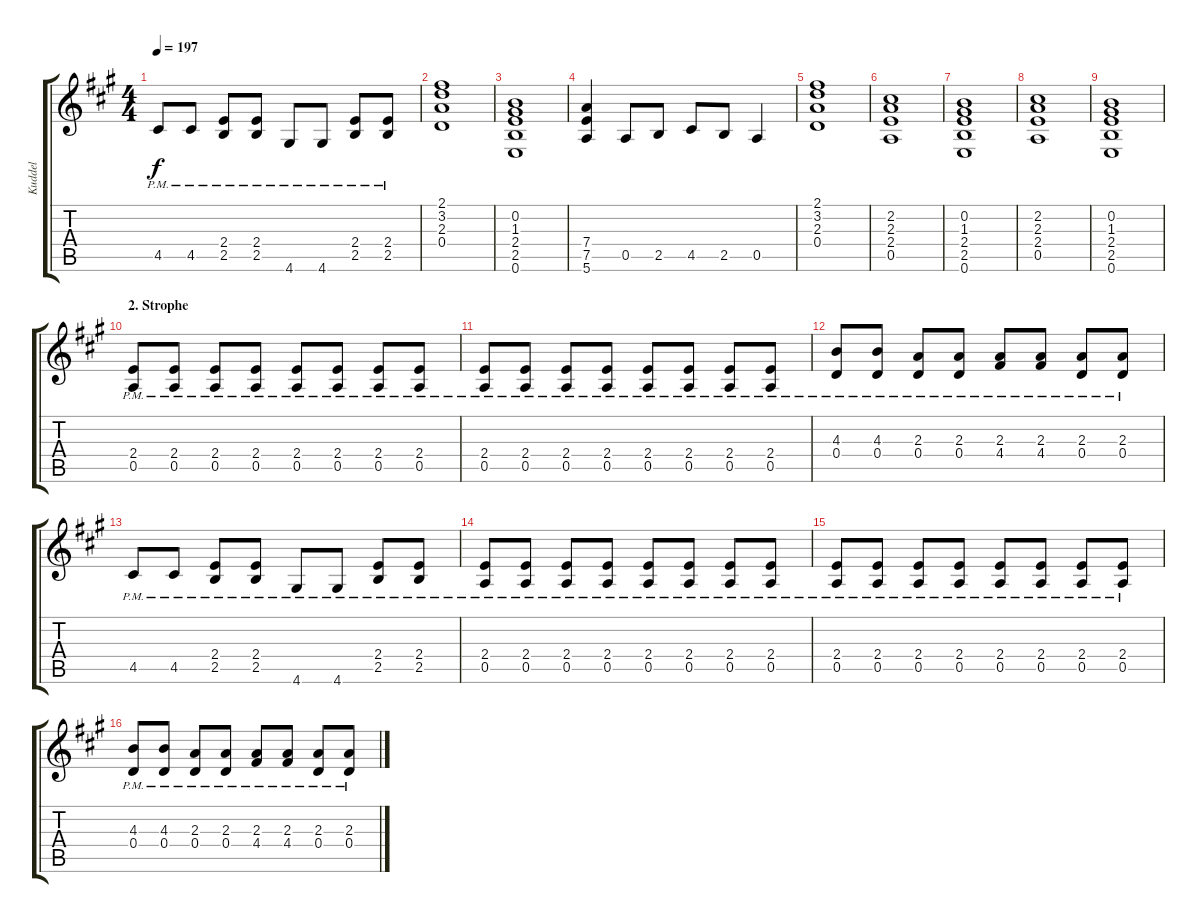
\track ("Kuddel" "Kuddel") {instrument overdrivenguitar}
\staff {score tabs}
\tuning (E4 B3 G3 D3 A2 E2) {hide}
\ts (4 4)
\tempo 197
\clef g2
\ks a
4.5{pm}.8{dy f} 4.5{pm}.8 (2.4{pm} 2.5{pm}).8 (2.4{pm} 2.5{pm}).8 4.6{pm}.8 4.6{pm}.8 (2.4{pm} 2.5{pm}).8 (2.4{pm} 2.5{pm}).8 |
(2.1 3.2 2.3 0.4).1 |
(0.2 1.3 2.4 2.5 0.6).1 |
(7.4 7.5 5.6).4 0.5.8 2.5.8 4.5.8 2.5.8 0.5.4 |
(2.1 3.2 2.3 0.4).1 |
(2.2 2.3 2.4 0.5).1 |
(0.2 1.3 2.4 2.5 0.6).1 |
(2.2 2.3 2.4 0.5).1 |
(0.2 1.3 2.4 2.5 0.6).1 |
\section ("" "2. Strophe")
(2.4{pm} 0.5{pm}).8 (2.4{pm} 0.5{pm}).8 (2.4{pm} 0.5{pm}).8 (2.4{pm} 0.5{pm}).8 (2.4{pm} 0.5{pm}).8 (2.4{pm} 0.5{pm}).8 (2.4{pm} 0.5{pm}).8 (2.4{pm} 0.5{pm}).8 |
(2.4{pm} 0.5{pm}).8 (2.4{pm} 0.5{pm}).8 (2.4{pm} 0.5{pm}).8 (2.4{pm} 0.5{pm}).8 (2.4{pm} 0.5{pm}).8 (2.4{pm} 0.5{pm}).8 (2.4{pm} 0.5{pm}).8 (2.4{pm} 0.5{pm}).8 |
(4.3{pm} 0.4{pm}).8 (4.3{pm} 0.4{pm}).8 (2.3{pm} 0.4{pm}).8 (2.3{pm} 0.4{pm}).8 (2.3{pm} 4.4{pm}).8 (2.3{pm} 4.4{pm}).8 (2.3{pm} 0.4{pm}).8 (2.3{pm} 0.4{pm}).8 |
4.5{pm}.8 4.5{pm}.8 (2.4{pm} 2.5{pm}).8 (2.4{pm} 2.5{pm}).8 4.6{pm}.8 4.6{pm}.8 (2.4{pm} 2.5{pm}).8 (2.4{pm} 2.5{pm}).8 |
(2.4{pm} 0.5{pm}).8 (2.4{pm} 0.5{pm}).8 (2.4{pm} 0.5{pm}).8 (2.4{pm} 0.5{pm}).8 (2.4{pm} 0.5{pm}).8 (2.4{pm} 0.5{pm}).8 (2.4{pm} 0.5{pm}).8 (2.4{pm} 0.5{pm}).8 |
(2.4{pm} 0.5{pm}).8 (2.4{pm} 0.5{pm}).8 (2.4{pm} 0.5{pm}).8 (2.4{pm} 0.5{pm}).8 (2.4{pm} 0.5{pm}).8 (2.4{pm} 0.5{pm}).8 (2.4{pm} 0.5{pm}).8 (2.4{pm} 0.5{pm}).8 |
(4.3{pm} 0.4{pm}).8 (4.3{pm} 0.4{pm}).8 (2.3{pm} 0.4{pm}).8 (2.3{pm} 0.4{pm}).8 (2.3{pm} 4.4{pm}).8 (2.3{pm} 4.4{pm}).8 (2.3{pm} 0.4{pm}).8 (2.3{pm} 0.4{pm}).8
